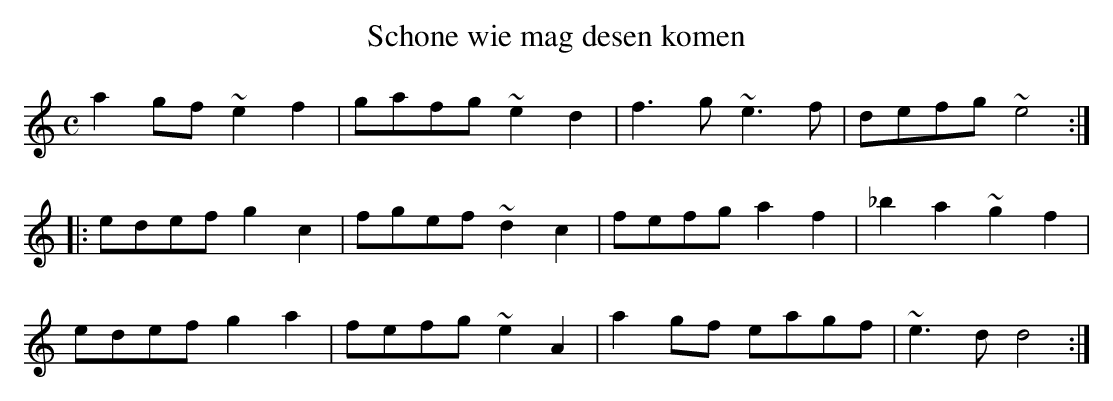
X:1
T:Schone wie mag desen komen
M:C
K:Ddor
a2gf~e2f2|gafg~e2d2|f3g~e3f|defg~e4:|
|:edefg2c2|fgef~d2c2|fefga2f2|_b2a2~g2f2|
edefg2a2|fefg~e2A2|a2gf eagf|~e3dd4:|
